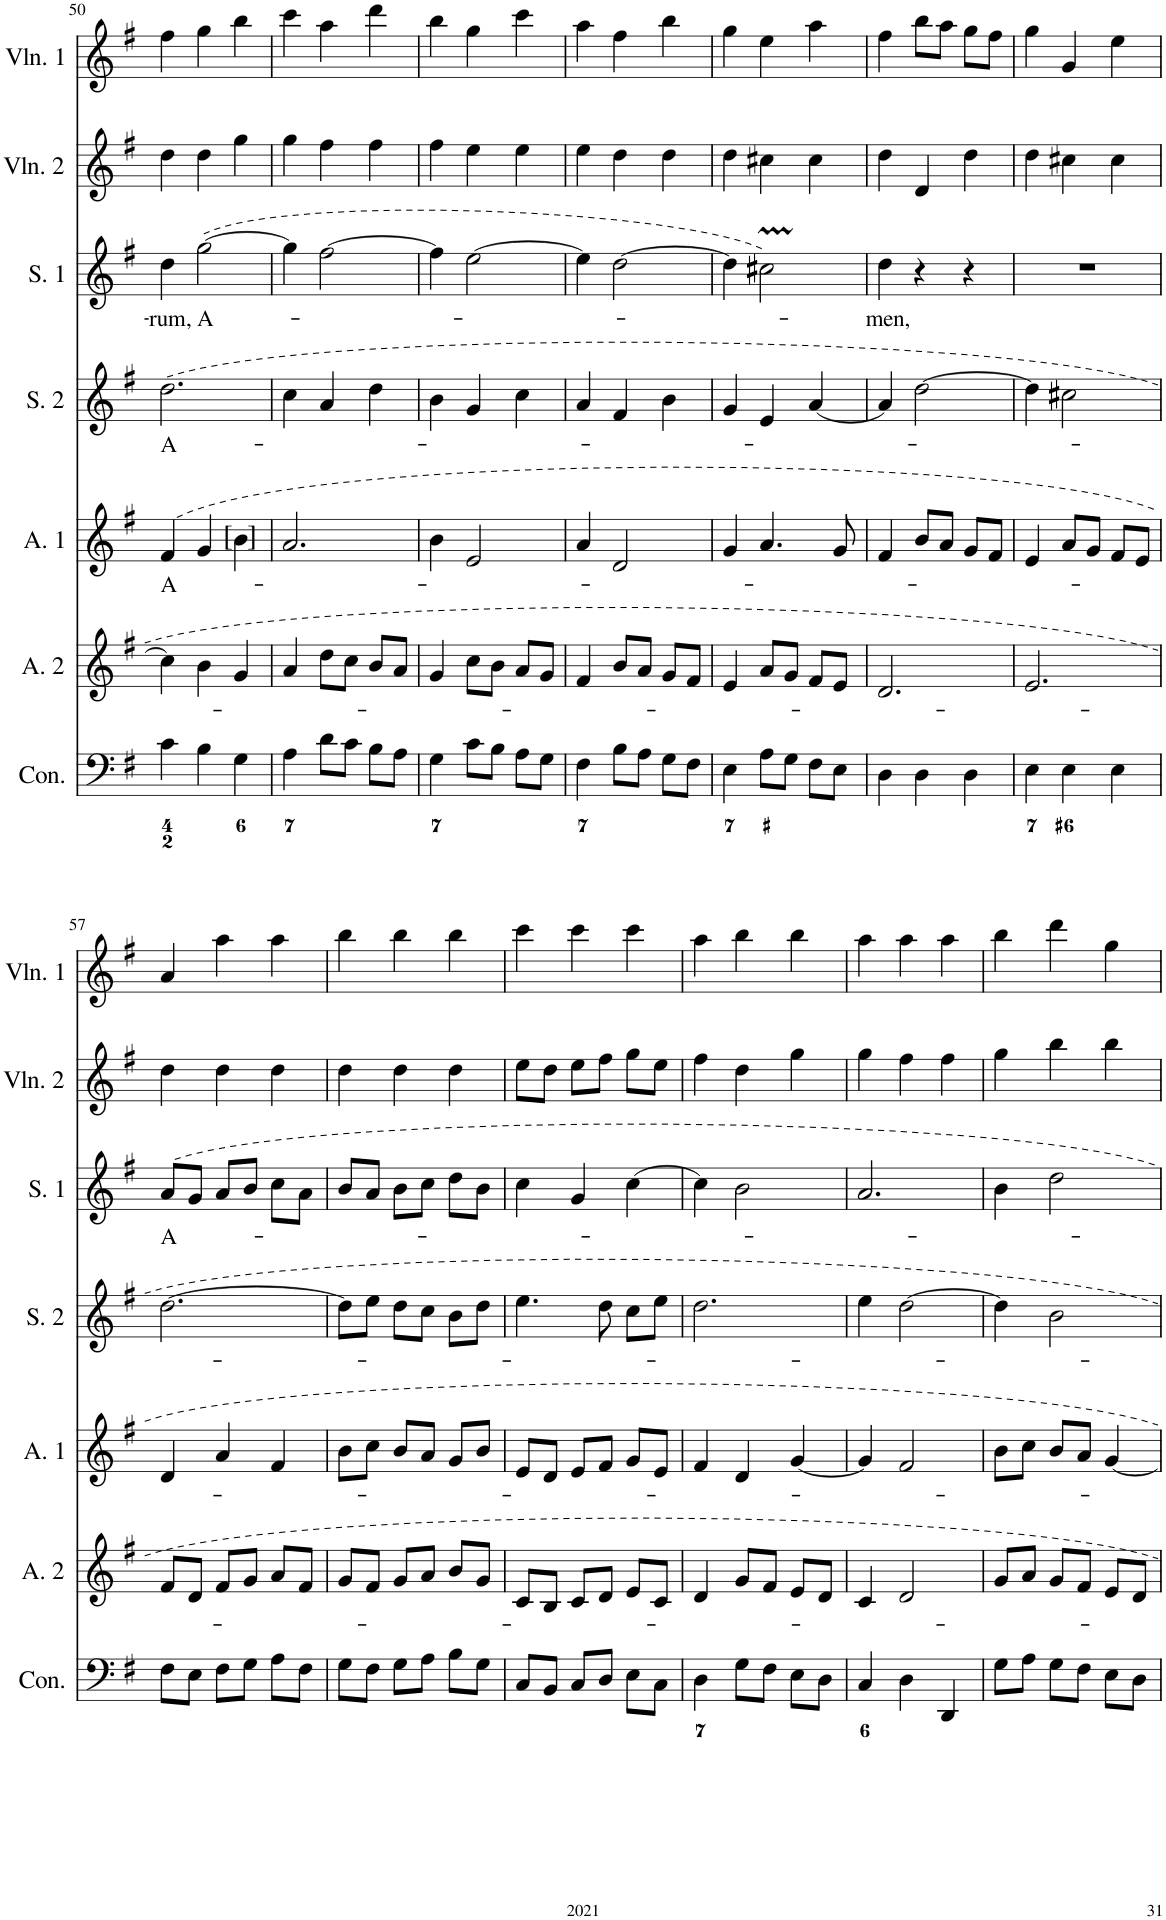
**kern	**kern	**kern	**kern	**text	**kern	**text	**kern	**text	**kern	**kern
*part8	*part7	*part6	*part5	*part5	*part4	*part4	*part3	*part3	*part2	*part1
*staff8	*staff7	*staff6	*staff5	*staff5	*staff4	*staff4	*staff3	*staff3	*staff2	*staff1
*I"Harpsichord	*I"Continuo	*I"Alto 2	*I"Alto 1	*	*I"Soprano 2	*	*I"Soprano 1	*	*I"Violin 2	*I"Violin 1
*I'Hch.	*I'Con.	*I'A. 2	*I'A. 1	*	*I'S. 2	*	*I'S. 1	*	*I'Vln. 2	*I'Vln. 1
!!LO:PB:g=z
*clefF4	*clefF4	*clefG2	*clefG2	*	*clefG2	*	*clefG2	*	*clefG2	*clefG2
*k[f#]	*k[f#]	*k[f#]	*k[f#]	*	*k[f#]	*	*k[f#]	*	*k[f#]	*k[f#]
*M3/4	*M3/4	*M3/4	*M3/4	*	*M3/4	*	*M3/4	*	*M3/4	*M3/4
=50	=50	=50	=50	=50	=50	=50	=50	=50	=50	=50
!	!	!	!	!LO:LY:b	!	!LO:LY:b	!	!LO:LY:b	!	!
4c	4c\	4cc\]	4f#/	A-	2.dd\	A-	4dd\	rum,	4dd\	4ff#\
!	!	!	!	!	!	!	!	!LO:LY:b	!	!
4B	4B\	4b\	4g/	.	.	.	([2gg\	A-	4dd\	4gg\
!	!	!	!LO:TX:a:t=[  ]	!	!	!	!	!	!	!
4G	4G\	4g/	4b\	.	.	.	.	.	4gg\	4bb\
=51	=51	=51	=51	=51	=51	=51	=51	=51	=51	=51
4A	4A\	4a/	2.a/	.	4cc\	.	4gg\]	.	4gg\	4ccc\
8d\L	8d\L	8dd\L	.	.	4a/	.	[2ff#\	.	4ff#\	4aa\
8c\J	8c\J	8cc\J	.	.	.	.	.	.	.	.
8B\L	8B\L	8b/L	.	.	4dd\	.	.	.	4ff#\	4ddd\
8A\J	8A\J	8a/J	.	.	.	.	.	.	.	.
=52	=52	=52	=52	=52	=52	=52	=52	=52	=52	=52
4G	4G\	4g/	4b\	.	4b\	.	4ff#\]	.	4ff#\	4bb\
8c\L	8c\L	8cc\L	2e/	.	4g/	.	[2ee\	.	4ee\	4gg\
8B\J	8B\J	8b\J	.	.	.	.	.	.	.	.
8A\L	8A\L	8a/L	.	.	4cc\	.	.	.	4ee\	4ccc\
8G\J	8G\J	8g/J	.	.	.	.	.	.	.	.
=53	=53	=53	=53	=53	=53	=53	=53	=53	=53	=53
4F#	4F#\	4f#/	4a/	.	4a/	.	4ee\]	.	4ee\	4aa\
8B\L	8B\L	8b/L	2d/	.	4f#/	.	[2dd\	.	4dd\	4ff#\
8A\J	8A\J	8a/J	.	.	.	.	.	.	.	.
8G\L	8G\L	8g/L	.	.	4b\	.	.	.	4dd\	4bb\
8F#\J	8F#\J	8f#/J	.	.	.	.	.	.	.	.
=54	=54	=54	=54	=54	=54	=54	=54	=54	=54	=54
4E	4E\	4e/	4g/	.	4g/	.	4dd\]	.	4dd\	4gg\
8A\L	8A\L	8a/L	4.a/	.	4e/	.	2cc#X\)	.	4cc#X\	4ee\
8G\J	8G\J	8g/J	.	.	.	.	.	.	.	.
8F#\L	8F#\L	8f#/L	.	.	[4a/	.	.	.	4cc#\	4aa\
8E\J	8E\J	8e/J	8g/	.	.	.	.	.	.	.
=55	=55	=55	=55	=55	=55	=55	=55	=55	=55	=55
!	!	!	!	!	!	!	!	!LO:LY:b	!	!
4D	4D\	2.d/	4f#/	.	4a/]	.	4dd\	men,	4dd\	4ff#\
4D	4D\	.	8b/L	.	[2dd\	.	4r	.	4d/	8bb\L
.	.	.	8a/J	.	.	.	.	.	.	8aa\J
4D	4D\	.	8g/L	.	.	.	4r	.	4dd\	8gg\L
.	.	.	8f#/J	.	.	.	.	.	.	8ff#\J
=56	=56	=56	=56	=56	=56	=56	=56	=56	=56	=56
4E	4E\	2.e/	4e/	.	4dd\]	.	2.r	.	4dd\	4gg\
4E	4E\	.	8a/L	.	2cc#X\	.	.	.	4cc#X\	4g/
.	.	.	8g/J	.	.	.	.	.	.	.
4E	4E\	.	8f#/L	.	.	.	.	.	4cc#\	4ee\
.	.	.	8e/J	.	.	.	.	.	.	.
!!LO:LB:g=z
=57	=57	=57	=57	=57	=57	=57	=57	=57	=57	=57
!	!	!	!	!	!	!	!	!LO:LY:b	!	!
8F#\L	8F#\L	8f#/L	4d/	.	[2.dd\	.	8a/L	A-	4dd\	4a/
8E\J	8E\J	8d/J	.	.	.	.	8g/J	.	.	.
8F#\L	8F#\L	8f#/L	4a/	.	.	.	8a/L	.	4dd\	4aa\
8G\J	8G\J	8g/J	.	.	.	.	8b/J	.	.	.
8A\L	8A\L	8a/L	4f#/	.	.	.	8cc\L	.	4dd\	4aa\
8F#\J	8F#\J	8f#/J	.	.	.	.	8a\J	.	.	.
=58	=58	=58	=58	=58	=58	=58	=58	=58	=58	=58
8G\L	8G\L	8g/L	8b\L	.	8dd\L]	.	8b/L	.	4dd\	4bb\
8F#\J	8F#\J	8f#/J	8cc\J	.	8ee\J	.	8a/J	.	.	.
8G\L	8G\L	8g/L	8b/L	.	8dd\L	.	8b\L	.	4dd\	4bb\
8A\J	8A\J	8a/J	8a/J	.	8cc\J	.	8cc\J	.	.	.
8B\L	8B\L	8b/L	8g/L	.	8b\L	.	8dd\L	.	4dd\	4bb\
8G\J	8G\J	8g/J	8b/J	.	8dd\J	.	8b\J	.	.	.
=59	=59	=59	=59	=59	=59	=59	=59	=59	=59	=59
8C/L	8C/L	8c/L	8e/L	.	4.ee\	.	4cc\	.	8ee\L	4ccc\
8BB/J	8BB/J	8B/J	8d/J	.	.	.	.	.	8dd\J	.
8C/L	8C/L	8c/L	8e/L	.	.	.	4g/	.	8ee\L	4ccc\
8D/J	8D/J	8d/J	8f#/J	.	8dd\	.	.	.	8ff#\J	.
8E\L	8E\L	8e/L	8g/L	.	8cc\L	.	[4cc\	.	8gg\L	4ccc\
8C\J	8C\J	8c/J	8e/J	.	8ee\J	.	.	.	8ee\J	.
=60	=60	=60	=60	=60	=60	=60	=60	=60	=60	=60
4D	4D\	4d/	4f#/	.	2.dd\	.	4cc\]	.	4ff#\	4aa\
8G\L	8G\L	8g/L	4d/	.	.	.	2b\	.	4dd\	4bb\
8F#\J	8F#\J	8f#/J	.	.	.	.	.	.	.	.
8E\L	8E\L	8e/L	[4g/	.	.	.	.	.	4gg\	4bb\
8D\J	8D\J	8d/J	.	.	.	.	.	.	.	.
=61	=61	=61	=61	=61	=61	=61	=61	=61	=61	=61
4C	4C/	4c/	4g/]	.	4ee\	.	2.a/	.	4gg\	4aa\
4D	4D\	2d/	2f#/	.	[2dd\	.	.	.	4ff#\	4aa\
4DD	4DD/	.	.	.	.	.	.	.	4ff#\	4aa\
=62	=62	=62	=62	=62	=62	=62	=62	=62	=62	=62
8G\L	8G\L	8g/L	8b\L	.	4dd\]	.	4b\	.	4gg\	4bb\
8A\J	8A\J	8a/J	8cc\J	.	.	.	.	.	.	.
8G\L	8G\L	8g/L	8b/L	.	2b\	.	2dd\	.	4bb\	4ddd\
8F#\J	8F#\J	8f#/J	8a/J	.	.	.	.	.	.	.
8E\L	8E\L	8e/L	[4g/	.	.	.	.	.	4bb\	4gg\
8D\J	8D\J	8d/J	.	.	.	.	.	.	.	.
=	=	=	=	=	=	=	=	=	=	=
*-	*-	*-	*-	*-	*-	*-	*-	*-	*-	*-
